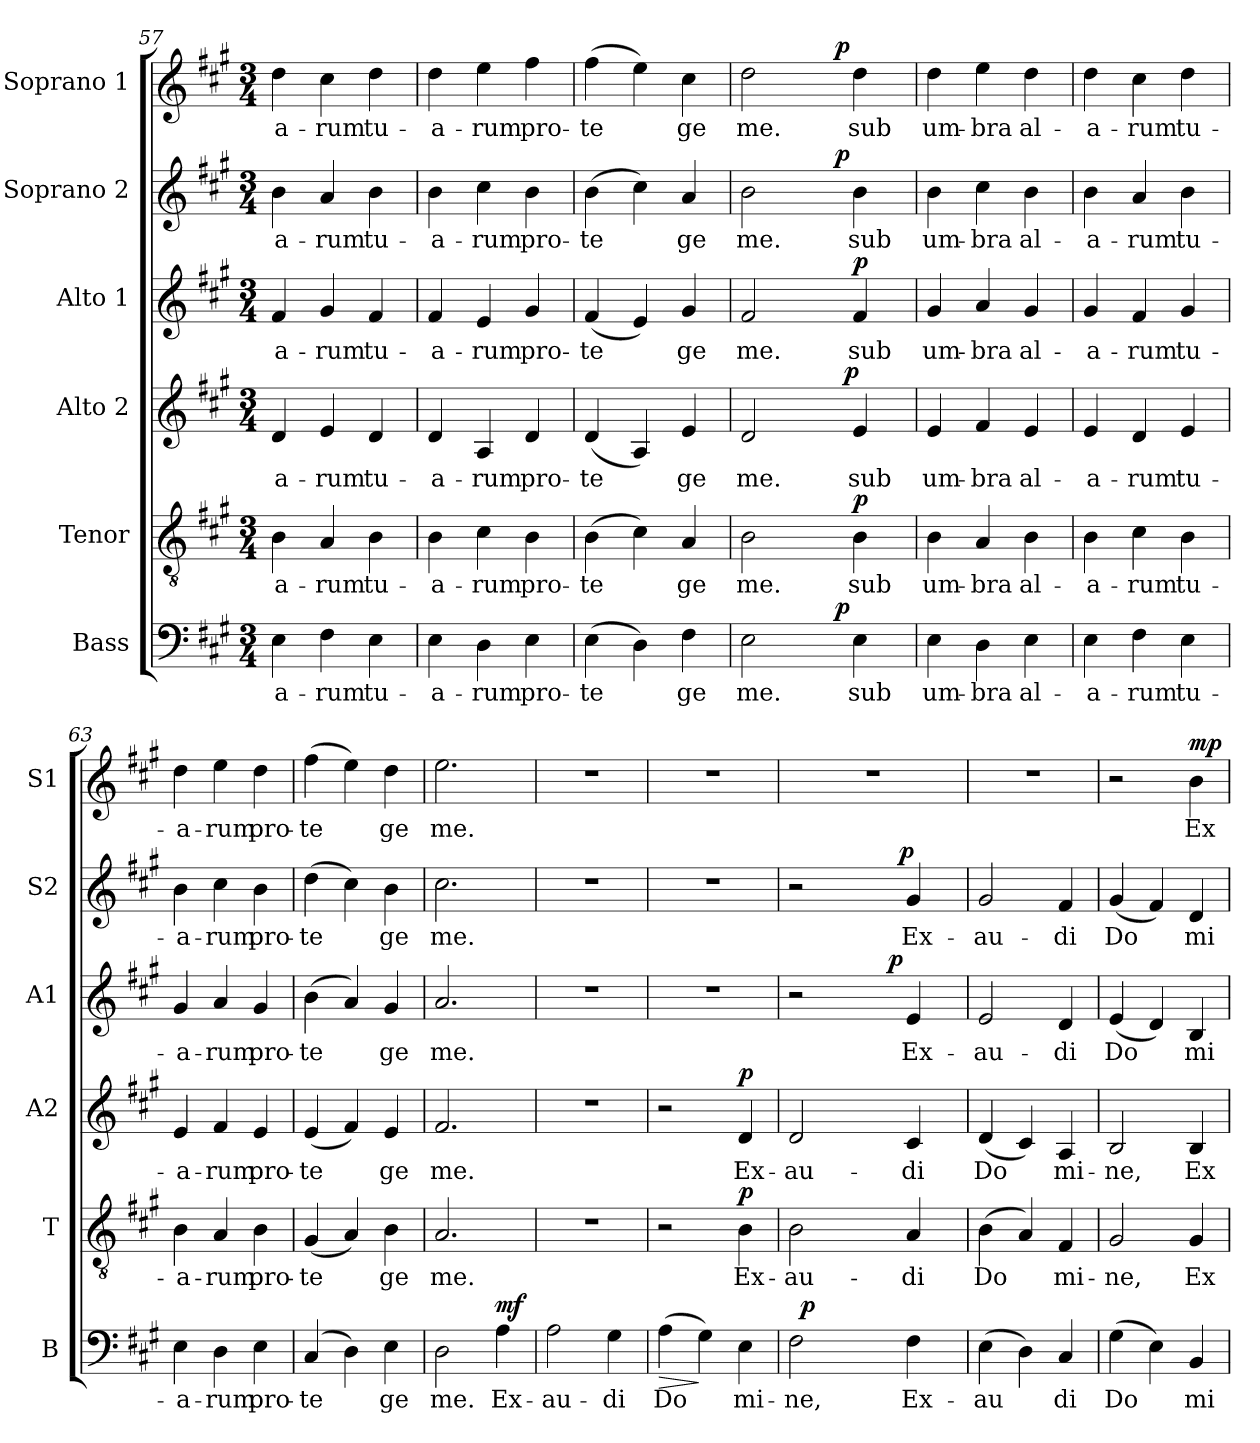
**kern	**text	**dynam	**kern	**text	**dynam	**kern	**text	**dynam	**kern	**text	**dynam	**kern	**text	**dynam	**kern	**text	**dynam
*part6	*part6	*part6	*part5	*part5	*part5	*part4	*part4	*part4	*part3	*part3	*part3	*part2	*part2	*part2	*part1	*part1	*part1
*staff6	*staff6	*staff6	*staff5	*staff5	*staff5	*staff4	*staff4	*staff4	*staff3	*staff3	*staff3	*staff2	*staff2	*staff2	*staff1	*staff1	*staff1
*I"Bass	*	*	*I"Tenor	*	*	*I"Alto 2	*	*	*I"Alto 1	*	*	*I"Soprano 2	*	*	*I"Soprano 1	*	*
*I'B	*	*	*I'T	*	*	*I'A2	*	*	*I'A1	*	*	*I'S2	*	*	*I'S1	*	*
*clefF4	*	*	*clefGv2	*	*	*clefG2	*	*	*clefG2	*	*	*clefG2	*	*	*clefG2	*	*
*k[f#c#g#]	*	*	*k[f#c#g#]	*	*	*k[f#c#g#]	*	*	*k[f#c#g#]	*	*	*k[f#c#g#]	*	*	*k[f#c#g#]	*	*
*A:	*	*	*A:	*	*	*A:	*	*	*A:	*	*	*A:	*	*	*A:	*	*
*M3/4	*	*	*M3/4	*	*	*M3/4	*	*	*M3/4	*	*	*M3/4	*	*	*M3/4	*	*
=57	=57	=57	=57	=57	=57	=57	=57	=57	=57	=57	=57	=57	=57	=57	=57	=57	=57
!	!LO:LY:b:cj	!	!	!LO:LY:b:cj	!	!	!LO:LY:b:cj	!	!	!LO:LY:b:cj	!	!	!LO:LY:b:cj	!	!	!LO:LY:b:cj	!
4E\	-a-	.	4B\	-a-	.	4d/	-a-	.	4f#/	-a-	.	4b\	-a-	.	4dd\	-a-	.
!	!LO:LY:b:cj	!	!	!LO:LY:b:cj	!	!	!LO:LY:b:cj	!	!	!LO:LY:b:cj	!	!	!LO:LY:b:cj	!	!	!LO:LY:b:cj	!
4F#\	-rum	.	4A/	-rum	.	4e/	-rum	.	4g#/	-rum	.	4a/	-rum	.	4cc#\	-rum	.
!	!LO:LY:b:cj	!	!	!LO:LY:b:cj	!	!	!LO:LY:b:cj	!	!	!LO:LY:b:cj	!	!	!LO:LY:b:cj	!	!	!LO:LY:b:cj	!
4E\	tu-	.	4B\	tu-	.	4d/	tu-	.	4f#/	tu-	.	4b\	tu-	.	4dd\	tu-	.
=58	=58	=58	=58	=58	=58	=58	=58	=58	=58	=58	=58	=58	=58	=58	=58	=58	=58
!	!LO:LY:b:cj	!	!	!LO:LY:b:cj	!	!	!LO:LY:b:cj	!	!	!LO:LY:b:cj	!	!	!LO:LY:b:cj	!	!	!LO:LY:b:cj	!
4E\	-a-	.	4B\	-a-	.	4d/	-a-	.	4f#/	-a-	.	4b\	-a-	.	4dd\	-a-	.
!	!LO:LY:b:cj	!	!	!LO:LY:b:cj	!	!	!LO:LY:b:cj	!	!	!LO:LY:b:cj	!	!	!LO:LY:b:cj	!	!	!LO:LY:b:cj	!
4D\	-rum	.	4c#\	-rum	.	4A/	-rum	.	4e/	-rum	.	4cc#\	-rum	.	4ee\	-rum	.
!	!LO:LY:b:cj	!	!	!LO:LY:b:cj	!	!	!LO:LY:b:cj	!	!	!LO:LY:b:cj	!	!	!LO:LY:b:cj	!	!	!LO:LY:b:cj	!
4E\	pro-	.	4B\	pro-	.	4d/	pro-	.	4g#/	pro-	.	4b\	pro-	.	4ff#\	pro-	.
=59	=59	=59	=59	=59	=59	=59	=59	=59	=59	=59	=59	=59	=59	=59	=59	=59	=59
!	!LO:LY:b:cj	!	!	!LO:LY:b:cj	!	!	!LO:LY:b:cj	!	!	!LO:LY:b:cj	!	!	!LO:LY:b:cj	!	!	!LO:LY:b:cj	!
(>4E\	-te-	.	(>4B\	-te-	.	(<4d/	-te-	.	(<4f#/	-te-	.	(>4b\	-te-	.	(>4ff#\	-te-	.
!	!LO:LY:b:cj	!	!	!LO:LY:b:cj	!	!	!LO:LY:b:cj	!	!	!LO:LY:b:cj	!	!	!LO:LY:b:cj	!	!	!LO:LY:b:cj	!
4D\)	--	.	4c#\)	--	.	4A/)	--	.	4e/)	--	.	4cc#\)	--	.	4ee\)	--	.
!	!LO:LY:b:cj	!	!	!LO:LY:b:cj	!	!	!LO:LY:b:cj	!	!	!LO:LY:b:cj	!	!	!LO:LY:b:cj	!	!	!LO:LY:b:cj	!
4F#\	-ge	.	4A/	-ge	.	4e/	-ge	.	4g#/	-ge	.	4a/	-ge	.	4cc#\	-ge	.
=60	=60	=60	=60	=60	=60	=60	=60	=60	=60	=60	=60	=60	=60	=60	=60	=60	=60
!	!LO:LY:b:cj	!	!	!LO:LY:b:cj	!	!	!LO:LY:b:cj	!	!	!LO:LY:b:cj	!	!	!LO:LY:b:cj	!	!	!LO:LY:b:cj	!
*^	*	*	*	*	*	*^	*	*	*	*	*	*^	*	*	*^	*	*
2E\	4...ryy	me.	.	2B\	me.	.	2d/	4ryy	me.	.	2f#/	me.	.	2b\	4...ryy	me.	.	2dd\	4...ryy	me.	.
.	.	.	.	.	.	.	.	8...ryy	.	.	.	.	.	.	.	.	.	.	.	.	.
!	!	!	!LO:DY:a	!	!	!	!	!	!	!	!	!	!	!	!	!	!LO:DY:a	!	!	!	!LO:DY:a
.	4ryy	.	p	.	.	.	.	.	.	.	.	.	.	.	4ryy	.	p	.	4ryy	.	p
!	!	!	!	!	!	!	!	!	!	!LO:DY:a	!	!	!	!	!	!	!	!	!	!	!
.	.	.	.	.	.	.	.	4ryy	.	p	.	.	.	.	.	.	.	.	.	.	.
!	!	!LO:LY:b:cj	!	!	!LO:LY:b:cj	!LO:DY:a	!	!	!LO:LY:b:cj	!	!	!LO:LY:b:cj	!LO:DY:a	!	!	!LO:LY:b:cj	!	!	!	!LO:LY:b:cj	!
4E\	.	sub	.	4B\	sub	p	4e/	.	sub	.	4f#/	sub	p	4b\	.	sub	.	4dd\	.	sub	.
.	32ryy	.	.	.	.	.	.	.	.	.	.	.	.	.	32ryy	.	.	.	32ryy	.	.
.	.	.	.	.	.	.	.	64ryy	.	.	.	.	.	.	.	.	.	.	.	.	.
=61	=61	=61	=61	=61	=61	=61	=61	=61	=61	=61	=61	=61	=61	=61	=61	=61	=61	=61	=61	=61	=61
!	!	!LO:LY:b:cj	!	!	!LO:LY:b:cj	!	!	!	!LO:LY:b:cj	!	!	!LO:LY:b:cj	!	!	!	!LO:LY:b:cj	!	!	!	!LO:LY:b:cj	!
*	*	*	*	*	*	*	*	*	*	*	*	*	*	*v	*v	*	*	*	*	*	*
*v	*v	*	*	*	*	*	*v	*v	*	*	*	*	*	*	*	*	*v	*v	*	*
4E\	um-	.	4B\	um-	.	4e/	um-	.	4g#/	um-	.	4b\	um-	.	4dd\	um-	.
!	!LO:LY:b:cj	!	!	!LO:LY:b:cj	!	!	!LO:LY:b:cj	!	!	!LO:LY:b:cj	!	!	!LO:LY:b:cj	!	!	!LO:LY:b:cj	!
4D\	-bra	.	4A/	-bra	.	4f#/	-bra	.	4a/	-bra	.	4cc#\	-bra	.	4ee\	-bra	.
!	!LO:LY:b:cj	!	!	!LO:LY:b:cj	!	!	!LO:LY:b:cj	!	!	!LO:LY:b:cj	!	!	!LO:LY:b:cj	!	!	!LO:LY:b:cj	!
4E\	al-	.	4B\	al-	.	4e/	al-	.	4g#/	al-	.	4b\	al-	.	4dd\	al-	.
!!LO:PB:g=z
=62	=62	=62	=62	=62	=62	=62	=62	=62	=62	=62	=62	=62	=62	=62	=62	=62	=62
!	!LO:LY:b:cj	!	!	!LO:LY:b:cj	!	!	!LO:LY:b:cj	!	!	!LO:LY:b:cj	!	!	!LO:LY:b:cj	!	!	!LO:LY:b:cj	!
4E\	-a-	.	4B\	-a-	.	4e/	-a-	.	4g#/	-a-	.	4b\	-a-	.	4dd\	-a-	.
!	!LO:LY:b:cj	!	!	!LO:LY:b:cj	!	!	!LO:LY:b:cj	!	!	!LO:LY:b:cj	!	!	!LO:LY:b:cj	!	!	!LO:LY:b:cj	!
4F#\	-rum	.	4c#\	-rum	.	4d/	-rum	.	4f#/	-rum	.	4a/	-rum	.	4cc#\	-rum	.
!	!LO:LY:b:cj	!	!	!LO:LY:b:cj	!	!	!LO:LY:b:cj	!	!	!LO:LY:b:cj	!	!	!LO:LY:b:cj	!	!	!LO:LY:b:cj	!
4E\	tu-	.	4B\	tu-	.	4e/	tu-	.	4g#/	tu-	.	4b\	tu-	.	4dd\	tu-	.
=63	=63	=63	=63	=63	=63	=63	=63	=63	=63	=63	=63	=63	=63	=63	=63	=63	=63
!	!LO:LY:b:cj	!	!	!LO:LY:b:cj	!	!	!LO:LY:b:cj	!	!	!LO:LY:b:cj	!	!	!LO:LY:b:cj	!	!	!LO:LY:b:cj	!
4E\	-a-	.	4B\	-a-	.	4e/	-a-	.	4g#/	-a-	.	4b\	-a-	.	4dd\	-a-	.
!	!LO:LY:b:cj	!	!	!LO:LY:b:cj	!	!	!LO:LY:b:cj	!	!	!LO:LY:b:cj	!	!	!LO:LY:b:cj	!	!	!LO:LY:b:cj	!
4D\	-rum	.	4A/	-rum	.	4f#/	-rum	.	4a/	-rum	.	4cc#\	-rum	.	4ee\	-rum	.
!	!LO:LY:b:cj	!	!	!LO:LY:b:cj	!	!	!LO:LY:b:cj	!	!	!LO:LY:b:cj	!	!	!LO:LY:b:cj	!	!	!LO:LY:b:cj	!
4E\	pro-	.	4B\	pro-	.	4e/	pro-	.	4g#/	pro-	.	4b\	pro-	.	4dd\	pro-	.
=64	=64	=64	=64	=64	=64	=64	=64	=64	=64	=64	=64	=64	=64	=64	=64	=64	=64
!	!LO:LY:b:cj	!	!	!LO:LY:b:cj	!	!	!LO:LY:b:cj	!	!	!LO:LY:b:cj	!	!	!LO:LY:b:cj	!	!	!LO:LY:b:cj	!
(>4C#/	-te-	.	(<4G#/	-te-	.	(<4e/	-te-	.	(>4b\	-te-	.	(>4dd\	-te-	.	(>4ff#\	-te-	.
!	!LO:LY:b:cj	!	!	!LO:LY:b:cj	!	!	!LO:LY:b:cj	!	!	!LO:LY:b:cj	!	!	!LO:LY:b:cj	!	!	!LO:LY:b:cj	!
4D\)	--	.	4A/)	--	.	4f#/)	--	.	4a/)	--	.	4cc#\)	--	.	4ee\)	--	.
!	!LO:LY:b:cj	!	!	!LO:LY:b:cj	!	!	!LO:LY:b:cj	!	!	!LO:LY:b:cj	!	!	!LO:LY:b:cj	!	!	!LO:LY:b:cj	!
4E\	-ge	.	4B\	-ge	.	4e/	-ge	.	4g#/	-ge	.	4b\	-ge	.	4dd\	-ge	.
=65	=65	=65	=65	=65	=65	=65	=65	=65	=65	=65	=65	=65	=65	=65	=65	=65	=65
!	!LO:LY:b:cj	!	!	!LO:LY:b:cj	!	!	!LO:LY:b:cj	!	!	!LO:LY:b:cj	!	!	!LO:LY:b:cj	!	!	!LO:LY:b:cj	!
2D\	me.	.	2.A/	me.	.	2.f#/	me.	.	2.a/	me.	.	2.cc#\	me.	.	2.ee\	me.	.
!	!LO:LY:b:cj	!LO:DY:a	!	!	!	!	!	!	!	!	!	!	!	!	!	!	!
4A\	Ex-	mf	.	.	.	.	.	.	.	.	.	.	.	.	.	.	.
=66	=66	=66	=66	=66	=66	=66	=66	=66	=66	=66	=66	=66	=66	=66	=66	=66	=66
!	!LO:LY:b:cj	!	!	!	!	!	!	!	!	!	!	!	!	!	!	!	!
2A\	-au-	.	2.r	.	.	2.r	.	.	2.r	.	.	2.r	.	.	2.r	.	.
!	!LO:LY:b:cj	!	!	!	!	!	!	!	!	!	!	!	!	!	!	!	!
4G#\	-di	.	.	.	.	.	.	.	.	.	.	.	.	.	.	.	.
=67	=67	=67	=67	=67	=67	=67	=67	=67	=67	=67	=67	=67	=67	=67	=67	=67	=67
!	!LO:LY:b:cj	!LO:HP:b	!	!	!	!	!	!	!	!	!	!	!	!	!	!	!
(>4A\	Do-	>	2r	.	.	2r	.	.	2.r	.	.	2.r	.	.	2.r	.	.
!	!LO:LY:b:cj	!	!	!	!	!	!	!	!	!	!	!	!	!	!	!	!
4G#\)	--	]	.	.	.	.	.	.	.	.	.	.	.	.	.	.	.
!	!LO:LY:b:cj	!	!	!LO:LY:b:cj	!LO:DY:a	!	!LO:LY:b:cj	!LO:DY:a	!	!	!	!	!	!	!	!	!
4E\	-mi-	.	4B\	Ex-	p	4d/	Ex-	p	.	.	.	.	.	.	.	.	.
=68	=68	=68	=68	=68	=68	=68	=68	=68	=68	=68	=68	=68	=68	=68	=68	=68	=68
!	!LO:LY:b:cj	!	!	!LO:LY:b:cj	!	!	!LO:LY:b:cj	!	!	!	!	!	!	!	!	!	!
*^	*	*	*	*	*	*	*	*	*^	*	*	*^	*	*	*	*	*
2F#\	32ryy	-ne,	.	2B\	-au-	.	2d/	-au-	.	2r	4ryy	.	.	2r	4ryy	.	.	2.r	.	.
!	!	!	!LO:DY:a	!	!	!	!	!	!	!	!	!	!	!	!	!	!	!	!	!
.	2ryy	.	p	.	.	.	.	.	.	.	.	.	.	.	.	.	.	.	.	.
.	.	.	.	.	.	.	.	.	.	.	8ryy	.	.	.	8...ryy	.	.	.	.	.
.	.	.	.	.	.	.	.	.	.	.	16ryy	.	.	.	.	.	.	.	.	.
.	.	.	.	.	.	.	.	.	.	.	64ryy	.	.	.	.	.	.	.	.	.
!	!	!	!	!	!	!	!	!	!	!	!	!	!LO:DY:a	!	!	!	!	!	!	!
.	.	.	.	.	.	.	.	.	.	.	4ryy	.	p	.	.	.	.	.	.	.
!	!	!	!	!	!	!	!	!	!	!	!	!	!	!	!	!	!LO:DY:a	!	!	!
.	.	.	.	.	.	.	.	.	.	.	.	.	.	.	4ryy	.	p	.	.	.
!	!	!LO:LY:b:cj	!	!	!LO:LY:b:cj	!	!	!LO:LY:b:cj	!	!	!	!LO:LY:b:cj	!	!	!	!LO:LY:b:cj	!	!	!	!
4F#\	.	Ex-	.	4A/	-di	.	4c#/	-di	.	4e/	.	Ex-	.	4g#/	.	Ex-	.	.	.	.
.	8..ryy	.	.	.	.	.	.	.	.	.	.	.	.	.	.	.	.	.	.	.
.	.	.	.	.	.	.	.	.	.	.	32.ryy	.	.	.	.	.	.	.	.	.
.	.	.	.	.	.	.	.	.	.	.	.	.	.	.	64ryy	.	.	.	.	.
!!LO:PB:g=z
=69	=69	=69	=69	=69	=69	=69	=69	=69	=69	=69	=69	=69	=69	=69	=69	=69	=69	=69	=69	=69
!	!	!LO:LY:b:cj	!	!	!LO:LY:b:cj	!	!	!LO:LY:b:cj	!	!	!	!LO:LY:b:cj	!	!	!	!LO:LY:b:cj	!	!	!	!
*	*	*	*	*	*	*	*	*	*	*v	*v	*	*	*	*	*	*	*	*	*
*v	*v	*	*	*	*	*	*	*	*	*	*	*	*v	*v	*	*	*	*	*
(>4E\	-au-	.	(>4B\	Do-	.	(<4d/	Do-	.	2e/	-au-	.	2g#/	-au-	.	2.r	.	.
!	!LO:LY:b:cj	!	!	!LO:LY:b:cj	!	!	!LO:LY:b:cj	!	!	!	!	!	!	!	!	!	!
4D\)	--	.	4A/)	--	.	4c#/)	--	.	.	.	.	.	.	.	.	.	.
!	!LO:LY:b:cj	!	!	!LO:LY:b:cj	!	!	!LO:LY:b:cj	!	!	!LO:LY:b:cj	!	!	!LO:LY:b:cj	!	!	!	!
4C#/	-di	.	4F#/	-mi-	.	4A/	-mi-	.	4d/	-di	.	4f#/	-di	.	.	.	.
=70	=70	=70	=70	=70	=70	=70	=70	=70	=70	=70	=70	=70	=70	=70	=70	=70	=70
!	!LO:LY:b:cj	!	!	!LO:LY:b:cj	!	!	!LO:LY:b:cj	!	!	!LO:LY:b:cj	!	!	!LO:LY:b:cj	!	!	!	!
(>4G#\	Do-	.	2G#/	-ne,	.	2B/	-ne,	.	(<4e/	Do-	.	(<4g#/	Do-	.	2r	.	.
!	!LO:LY:b:cj	!	!	!	!	!	!	!	!	!LO:LY:b:cj	!	!	!LO:LY:b:cj	!	!	!	!
4E\)	--	.	.	.	.	.	.	.	4d/)	--	.	4f#/)	--	.	.	.	.
!	!LO:LY:b:cj	!	!	!LO:LY:b:cj	!	!	!LO:LY:b:cj	!	!	!LO:LY:b:cj	!	!	!LO:LY:b:cj	!	!	!LO:LY:b:cj	!LO:DY:a
4BB/	-mi-	.	4G#/	Ex-	.	4B/	Ex-	.	4B/	-mi-	.	4d/	-mi-	.	4b\	Ex-	mp
=	=	=	=	=	=	=	=	=	=	=	=	=	=	=	=	=	=
*-	*-	*-	*-	*-	*-	*-	*-	*-	*-	*-	*-	*-	*-	*-	*-	*-	*-
